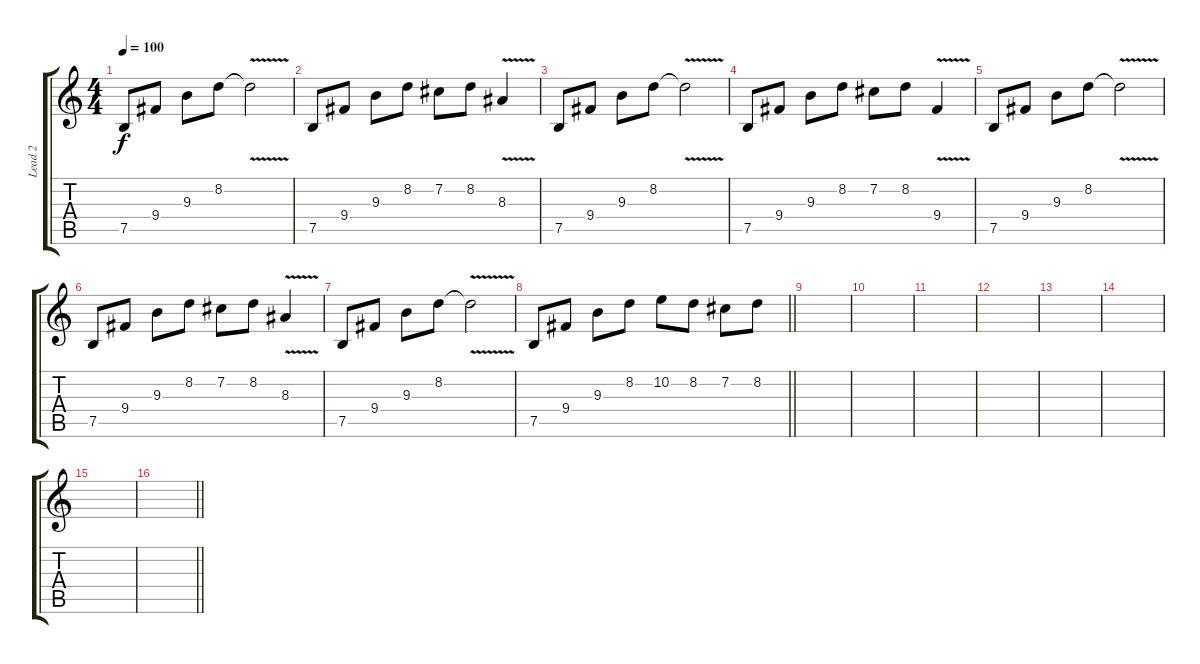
\track ("Lead 2" "Lead 2") {instrument overdrivenguitar}
\staff {score tabs}
\tuning (B3 Gb3 D3 A2 E2 B1) {hide}
\ts (4 4)
\tempo 100
\clef g2
\ks c
7.5.8{dy f} 9.4.8 9.3.8 8.2.8 8.2{v t}.2 |
7.5.8 9.4.8 9.3.8 8.2.8 7.2.8 8.2.8 8.3{v}.4 |
7.5.8 9.4.8 9.3.8 8.2.8 8.2{v t}.2 |
7.5.8 9.4.8 9.3.8 8.2.8 7.2.8 8.2.8 9.4{v}.4 |
7.5.8 9.4.8 9.3.8 8.2.8 8.2{v t}.2 |
7.5.8 9.4.8 9.3.8 8.2.8 7.2.8 8.2.8 8.3{v}.4 |
7.5.8 9.4.8 9.3.8 8.2.8 8.2{v t}.2 |
\barLineRight lightlight
7.5.8 9.4.8 9.3.8 8.2.8 10.2.8 8.2.8 7.2.8 8.2.8 |
|
|
|
|
|
|
|
\barLineRight lightlight
